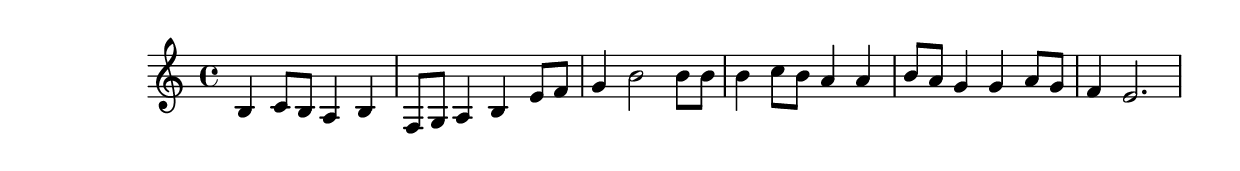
melody = \relative c' {
  \key c \major
  \time 4/4
  b4 c8 b8 a4 b4 f8 g8 a4 b4 e8 f8 g4 b2 b8 b8 b4 c8 b8 a4 a4 b8 a8 g4 g4 a8 g8 f4 e2.
}
\score {
  \new Staff \melody
  \layout { }
  \midi { }
}